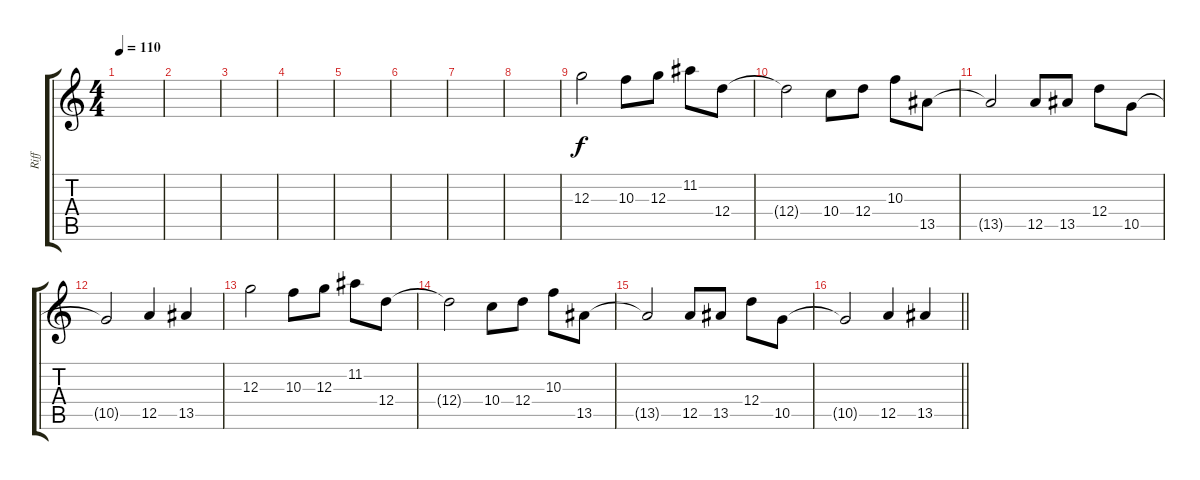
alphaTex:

\track ("Riff" "Riff") {instrument distortionguitar}
\staff {score tabs}
\tuning (E4 B3 G3 D3 A2 E2) {hide}
\ts (4 4)
\tempo 110
\clef g2
\ks c
|
|
|
|
|
|
|
|
12.3.2 10.3.8 12.3.8 11.2.8 12.4.8 |
12.4{t}.2 10.4.8 12.4.8 10.3.8 13.5.8 |
13.5{t}.2 12.5.8 13.5.8 12.4.8 10.5.8 |
10.5{t}.2 12.5.4 13.5.4 |
12.3.2 10.3.8 12.3.8 11.2.8 12.4.8 |
12.4{t}.2 10.4.8 12.4.8 10.3.8 13.5.8 |
13.5{t}.2 12.5.8 13.5.8 12.4.8 10.5.8 |
\barLineRight lightlight
10.5{t}.2 12.5.4 13.5.4
